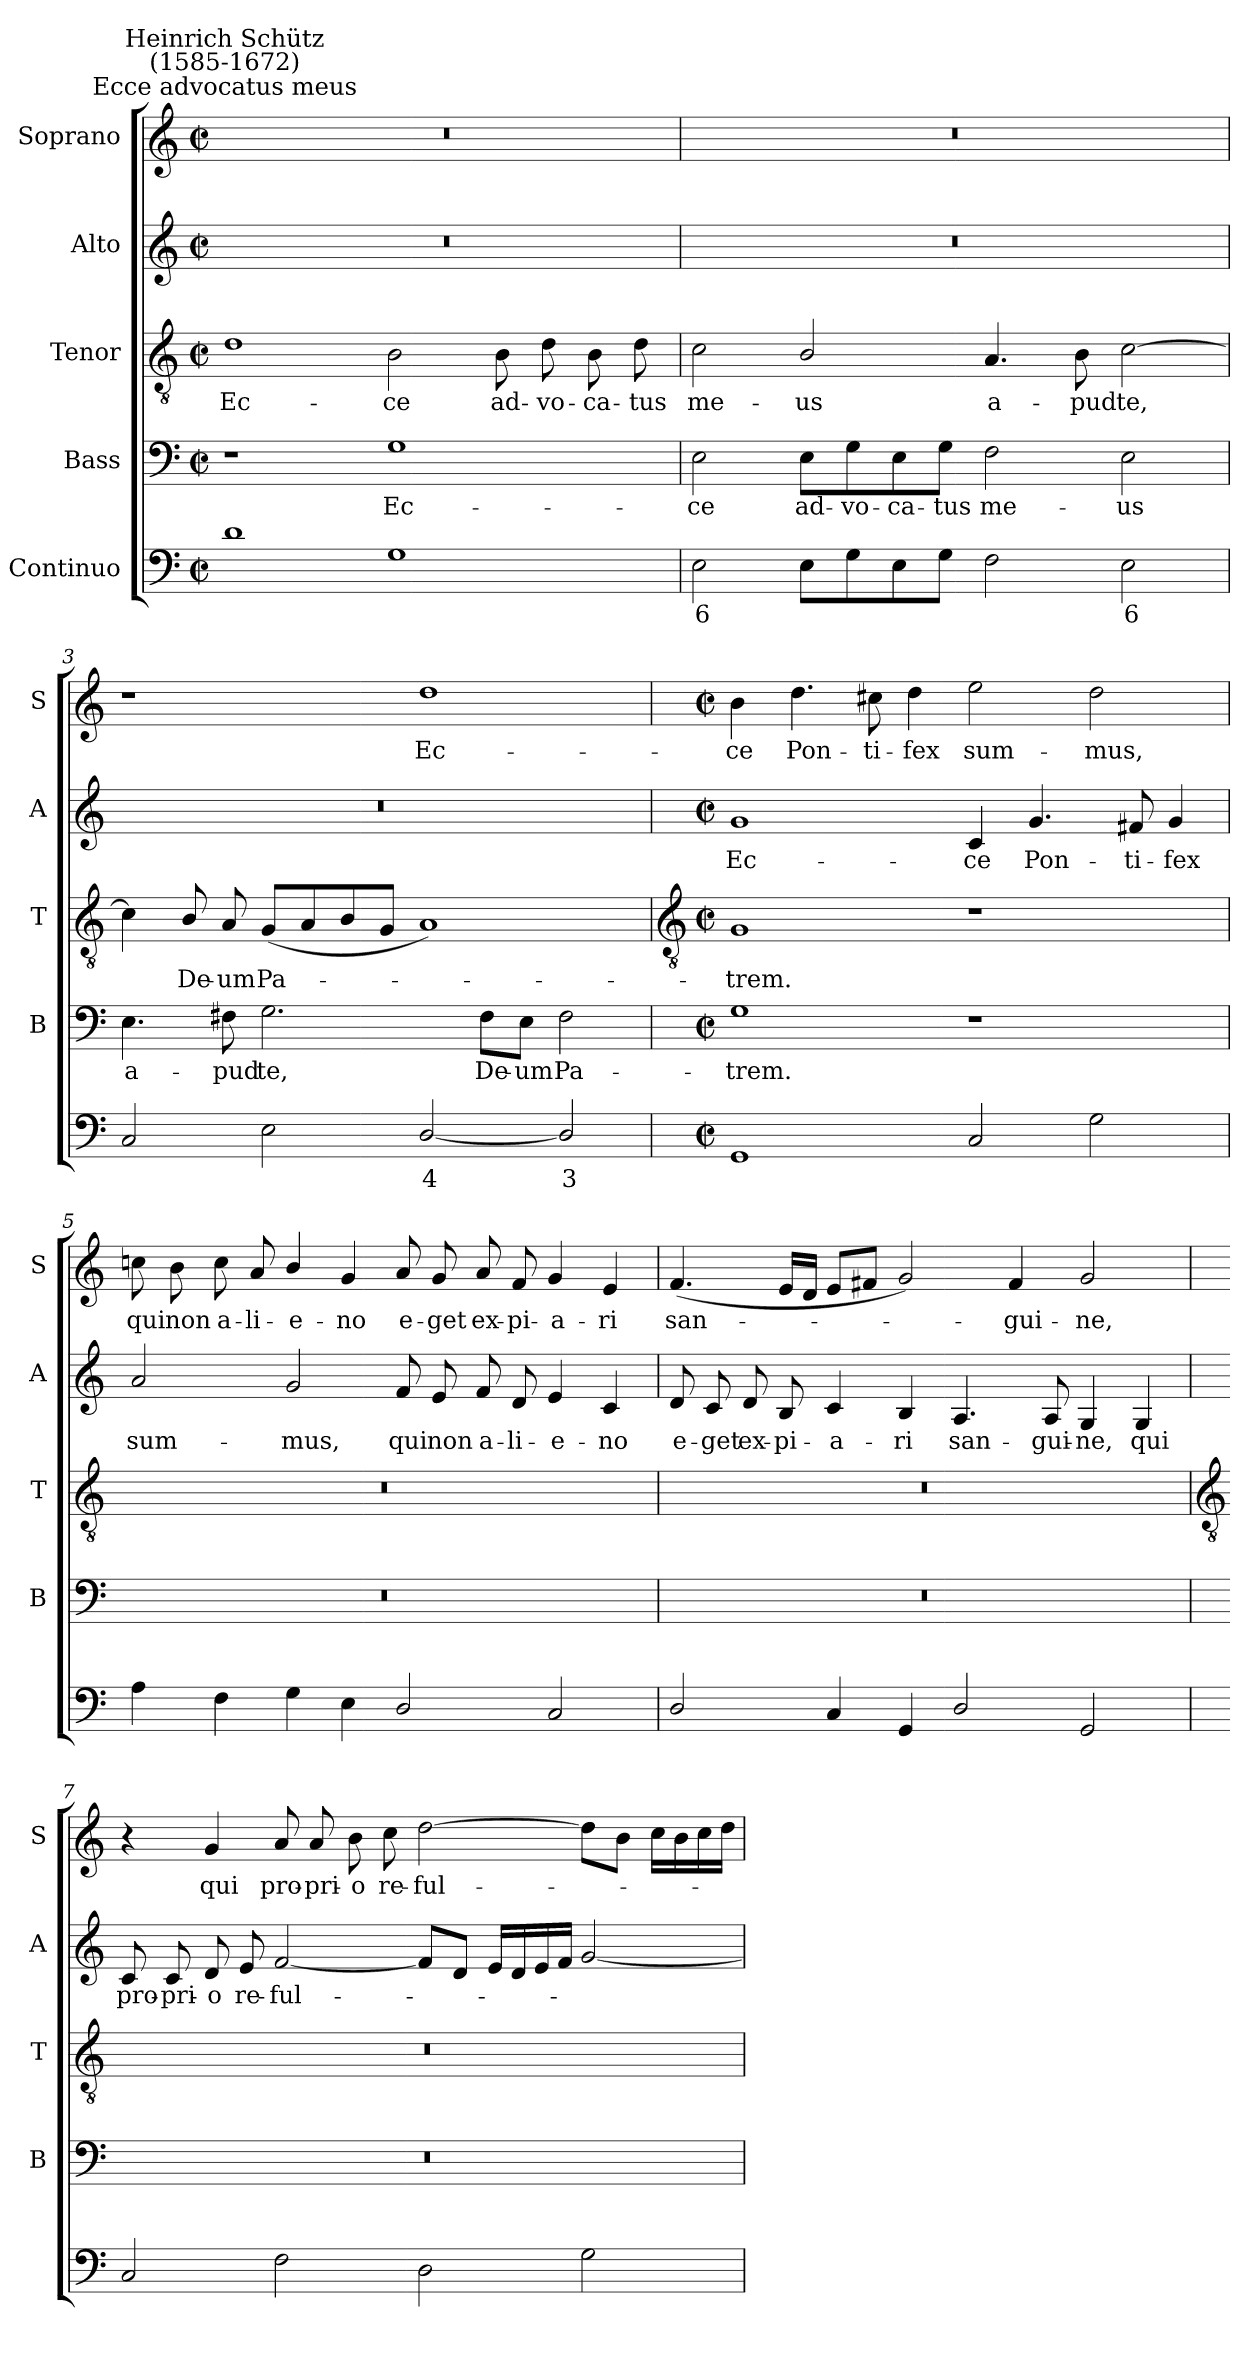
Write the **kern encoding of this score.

**kern	**text	**kern	**text	**kern	**text	**kern	**text	**kern	**text
*part5	*part5	*part4	*part4	*part3	*part3	*part2	*part2	*part1	*part1
*staff5	*staff5	*staff4	*staff4	*staff3	*staff3	*staff2	*staff2	*staff1	*staff1
*I"Continuo	*	*I"Bass	*	*I"Tenor	*	*I"Alto	*	*I"Soprano	*
*	*	*I'B	*	*I'T	*	*I'A	*	*I'S	*
*clefF4	*	*clefF4	*	*clefGv2	*	*clefG2	*	*clefG2	*
*k[]	*	*k[]	*	*k[]	*	*k[]	*	*k[]	*
*C:	*	*C:	*	*C:	*	*C:	*	*C:	*
*M4/2	*	*M4/2	*	*M4/2	*	*M4/2	*	*M4/2	*
*met(c|)	*	*met(c|)	*	*met(c|)	*	*met(c|)	*	*met(c|)	*
=1	=1	=1	=1	=1	=1	=1	=1	=1	=1
!	!	!	!	!	!	!	!	!LO:TX:a:cj:t=Ecce advocatus meus	!
!	!	!	!	!	!	!	!	!LO:TX:a:cj:t=Heinrich Schütz\n(1585-1672)	!
!	!	!	!	!	!LO:LY:b	!	!	!	!
1d	.	1r	.	1d	Ec-	0r	.	0r	.
!	!	!	!LO:LY:b	!	!LO:LY:b	!	!	!	!
1G	.	1G	Ec-	2B	-ce	.	.	.	.
!	!	!	!	!	!LO:LY:b	!	!	!	!
.	.	.	.	8B	ad-	.	.	.	.
!	!	!	!	!	!LO:LY:b	!	!	!	!
.	.	.	.	8d	-vo-	.	.	.	.
!	!	!	!	!	!LO:LY:b	!	!	!	!
.	.	.	.	8B	-ca-	.	.	.	.
!	!	!	!	!	!LO:LY:b	!	!	!	!
.	.	.	.	8d	-tus	.	.	.	.
=2	=2	=2	=2	=2	=2	=2	=2	=2	=2
!	!LO:LY:b	!	!LO:LY:b	!	!LO:LY:b	!	!	!	!
2E	6	2E	-ce	2c	me-	0r	.	0r	.
!	!	!	!LO:LY:b	!	!LO:LY:b	!	!	!	!
8EL	.	8E\L	ad-	2B/	-us	.	.	.	.
!	!	!	!LO:LY:b	!	!	!	!	!	!
8G	.	8G\	-vo-	.	.	.	.	.	.
!	!	!	!LO:LY:b	!	!	!	!	!	!
8E	.	8E\	-ca-	.	.	.	.	.	.
!	!	!	!LO:LY:b	!	!	!	!	!	!
8GJ	.	8G\J	-tus	.	.	.	.	.	.
!	!	!	!LO:LY:b	!	!LO:LY:b	!	!	!	!
2F	.	2F	me-	4.A	a-	.	.	.	.
!	!	!	!	!	!LO:LY:b	!	!	!	!
.	.	.	.	8B	-pud	.	.	.	.
!	!LO:LY:b	!	!LO:LY:b	!	!LO:LY:b	!	!	!	!
2E	6	2E	-us	[2c	te,	.	.	.	.
=3	=3	=3	=3	=3	=3	=3	=3	=3	=3
!	!	!	!LO:LY:b	!	!	!	!	!	!
2C	.	4.E	a-	4c]	.	0r	.	1r	.
!	!	!	!	!	!LO:LY:b	!	!	!	!
.	.	.	.	8B/	De-	.	.	.	.
!	!	!	!LO:LY:b	!	!LO:LY:b	!	!	!	!
.	.	8F#X	-pud	8A	-um	.	.	.	.
!	!	!	!LO:LY:b	!	!LO:LY:b	!	!	!	!
2E	.	2.G	te,	(<8GL	Pa-	.	.	.	.
.	.	.	.	8A	.	.	.	.	.
.	.	.	.	8B	.	.	.	.	.
.	.	.	.	8GJ	.	.	.	.	.
!	!LO:LY:b	!	!	!	!	!	!	!	!LO:LY:b
[2D/	4	.	.	1A)	.	.	.	1dd	Ec-
!	!	!	!LO:LY:b	!	!	!	!	!	!
.	.	8F#\L	De-	.	.	.	.	.	.
!	!	!	!LO:LY:b	!	!	!	!	!	!
.	.	8E\J	-um	.	.	.	.	.	.
!	!LO:LY:b	!	!LO:LY:b	!	!	!	!	!	!
2D/]	3	2F#	Pa-	.	.	.	.	.	.
!!LO:LB:g=z
=4	=4	=4	=4	=4	=4	=4	=4	=4	=4
*	*	*	*	*clefGv2	*	*	*	*	*
*M4/2	*	*M4/2	*	*M4/2	*	*M4/2	*	*M4/2	*
*met(c|)	*	*met(c|)	*	*met(c|)	*	*met(c|)	*	*met(c|)	*
!	!	!	!LO:LY:b	!	!LO:LY:b	!	!LO:LY:b	!	!LO:LY:b
1GG	.	1G	-trem.	1G	trem.	1g	Ec-	4b	-ce
!	!	!	!	!	!	!	!	!	!LO:LY:b
.	.	.	.	.	.	.	.	4.dd	Pon-
!	!	!	!	!	!	!	!	!	!LO:LY:b
.	.	.	.	.	.	.	.	8cc#X	-ti-
!	!	!	!	!	!	!	!	!	!LO:LY:b
.	.	.	.	.	.	.	.	4dd	-fex
!	!	!	!	!	!	!	!LO:LY:b	!	!LO:LY:b
2C	.	1r	.	1r	.	4c	-ce	2ee	sum-
!	!	!	!	!	!	!	!LO:LY:b	!	!
.	.	.	.	.	.	4.g	Pon-	.	.
!	!	!	!	!	!	!	!	!	!LO:LY:b
2G	.	.	.	.	.	.	.	2dd	-mus,
!	!	!	!	!	!	!	!LO:LY:b	!	!
.	.	.	.	.	.	8f#X	-ti-	.	.
!	!	!	!	!	!	!	!LO:LY:b	!	!
.	.	.	.	.	.	4g	-fex	.	.
=5	=5	=5	=5	=5	=5	=5	=5	=5	=5
!	!	!	!	!	!	!	!LO:LY:b	!	!LO:LY:b
4A	.	0r	.	0r	.	2a	sum-	8ccn	qui
!	!	!	!	!	!	!	!	!	!LO:LY:b
.	.	.	.	.	.	.	.	8b	non
!	!	!	!	!	!	!	!	!	!LO:LY:b
4F	.	.	.	.	.	.	.	8cc	a-
!	!	!	!	!	!	!	!	!	!LO:LY:b
.	.	.	.	.	.	.	.	8a	-li-
!	!	!	!	!	!	!	!LO:LY:b	!	!LO:LY:b
4G	.	.	.	.	.	2g	-mus,	4b/	-e-
!	!	!	!	!	!	!	!	!	!LO:LY:b
4E	.	.	.	.	.	.	.	4g	-no
!	!	!	!	!	!	!	!LO:LY:b	!	!LO:LY:b
2D/	.	.	.	.	.	8f	qui	8a	e-
!	!	!	!	!	!	!	!LO:LY:b	!	!LO:LY:b
.	.	.	.	.	.	8e	non	8g	-get
!	!	!	!	!	!	!	!LO:LY:b	!	!LO:LY:b
.	.	.	.	.	.	8f	a-	8a	ex-
!	!	!	!	!	!	!	!LO:LY:b	!	!LO:LY:b
.	.	.	.	.	.	8d	-li-	8f	-pi-
!	!	!	!	!	!	!	!LO:LY:b	!	!LO:LY:b
2C	.	.	.	.	.	4e	-e-	4g	-a-
!	!	!	!	!	!	!	!LO:LY:b	!	!LO:LY:b
.	.	.	.	.	.	4c	-no	4e	-ri
=6	=6	=6	=6	=6	=6	=6	=6	=6	=6
!	!	!	!	!	!	!	!LO:LY:b	!	!LO:LY:b
2D/	.	0r	.	0r	.	8d	e-	(<4.f	san-
!	!	!	!	!	!	!	!LO:LY:b	!	!
.	.	.	.	.	.	8c	-get	.	.
!	!	!	!	!	!	!	!LO:LY:b	!	!
.	.	.	.	.	.	8d	ex-	.	.
!	!	!	!	!	!	!	!LO:LY:b	!	!
.	.	.	.	.	.	8B	-pi-	16eLL	.
.	.	.	.	.	.	.	.	16dJJ	.
!	!	!	!	!	!	!	!LO:LY:b	!	!
4C	.	.	.	.	.	4c	-a-	8eL	.
.	.	.	.	.	.	.	.	8f#XJ	.
!	!	!	!	!	!	!	!LO:LY:b	!	!
4GG	.	.	.	.	.	4B	-ri	2g)	.
!	!	!	!	!	!	!	!LO:LY:b	!	!
2D/	.	.	.	.	.	4.A	san-	.	.
!	!	!	!	!	!	!	!	!	!LO:LY:b
.	.	.	.	.	.	.	.	4f#	gui-
!	!	!	!	!	!	!	!LO:LY:b	!	!
.	.	.	.	.	.	8A	-gui-	.	.
!	!	!	!	!	!	!	!LO:LY:b	!	!LO:LY:b
2GG	.	.	.	.	.	4G	-ne,	2g	-ne,
!	!	!	!	!	!	!	!LO:LY:b	!	!
.	.	.	.	.	.	4G	qui	.	.
!!LO:LB:g=z
=7	=7	=7	=7	=7	=7	=7	=7	=7	=7
*	*	*	*	*clefGv2	*	*	*	*	*
!	!	!	!	!	!	!	!LO:LY:b	!	!
2C	.	0r	.	0r	.	8c	pro-	4r	.
!	!	!	!	!	!	!	!LO:LY:b	!	!
.	.	.	.	.	.	8c	-pri-	.	.
!	!	!	!	!	!	!	!LO:LY:b	!	!LO:LY:b
.	.	.	.	.	.	8d	-o	4g	qui
!	!	!	!	!	!	!	!LO:LY:b	!	!
.	.	.	.	.	.	8e	re-	.	.
!	!	!	!	!	!	!	!LO:LY:b	!	!LO:LY:b
2F	.	.	.	.	.	[2f	-ful-	8a	pro-
!	!	!	!	!	!	!	!	!	!LO:LY:b
.	.	.	.	.	.	.	.	8a	-pri-
!	!	!	!	!	!	!	!	!	!LO:LY:b
.	.	.	.	.	.	.	.	8b	-o
!	!	!	!	!	!	!	!	!	!LO:LY:b
.	.	.	.	.	.	.	.	8cc	re-
!	!	!	!	!	!	!	!	!	!LO:LY:b
2D	.	.	.	.	.	8fL]	.	[2dd	-ful-
.	.	.	.	.	.	8dJ	.	.	.
.	.	.	.	.	.	16eLL	.	.	.
.	.	.	.	.	.	16d	.	.	.
.	.	.	.	.	.	16e	.	.	.
.	.	.	.	.	.	16fJJ	.	.	.
2G	.	.	.	.	.	[2g	.	8ddL]	.
.	.	.	.	.	.	.	.	8bJ	.
.	.	.	.	.	.	.	.	16ccLL	.
.	.	.	.	.	.	.	.	16b	.
.	.	.	.	.	.	.	.	16cc	.
.	.	.	.	.	.	.	.	16ddJJ	.
=	=	=	=	=	=	=	=	=	=
*-	*-	*-	*-	*-	*-	*-	*-	*-	*-
